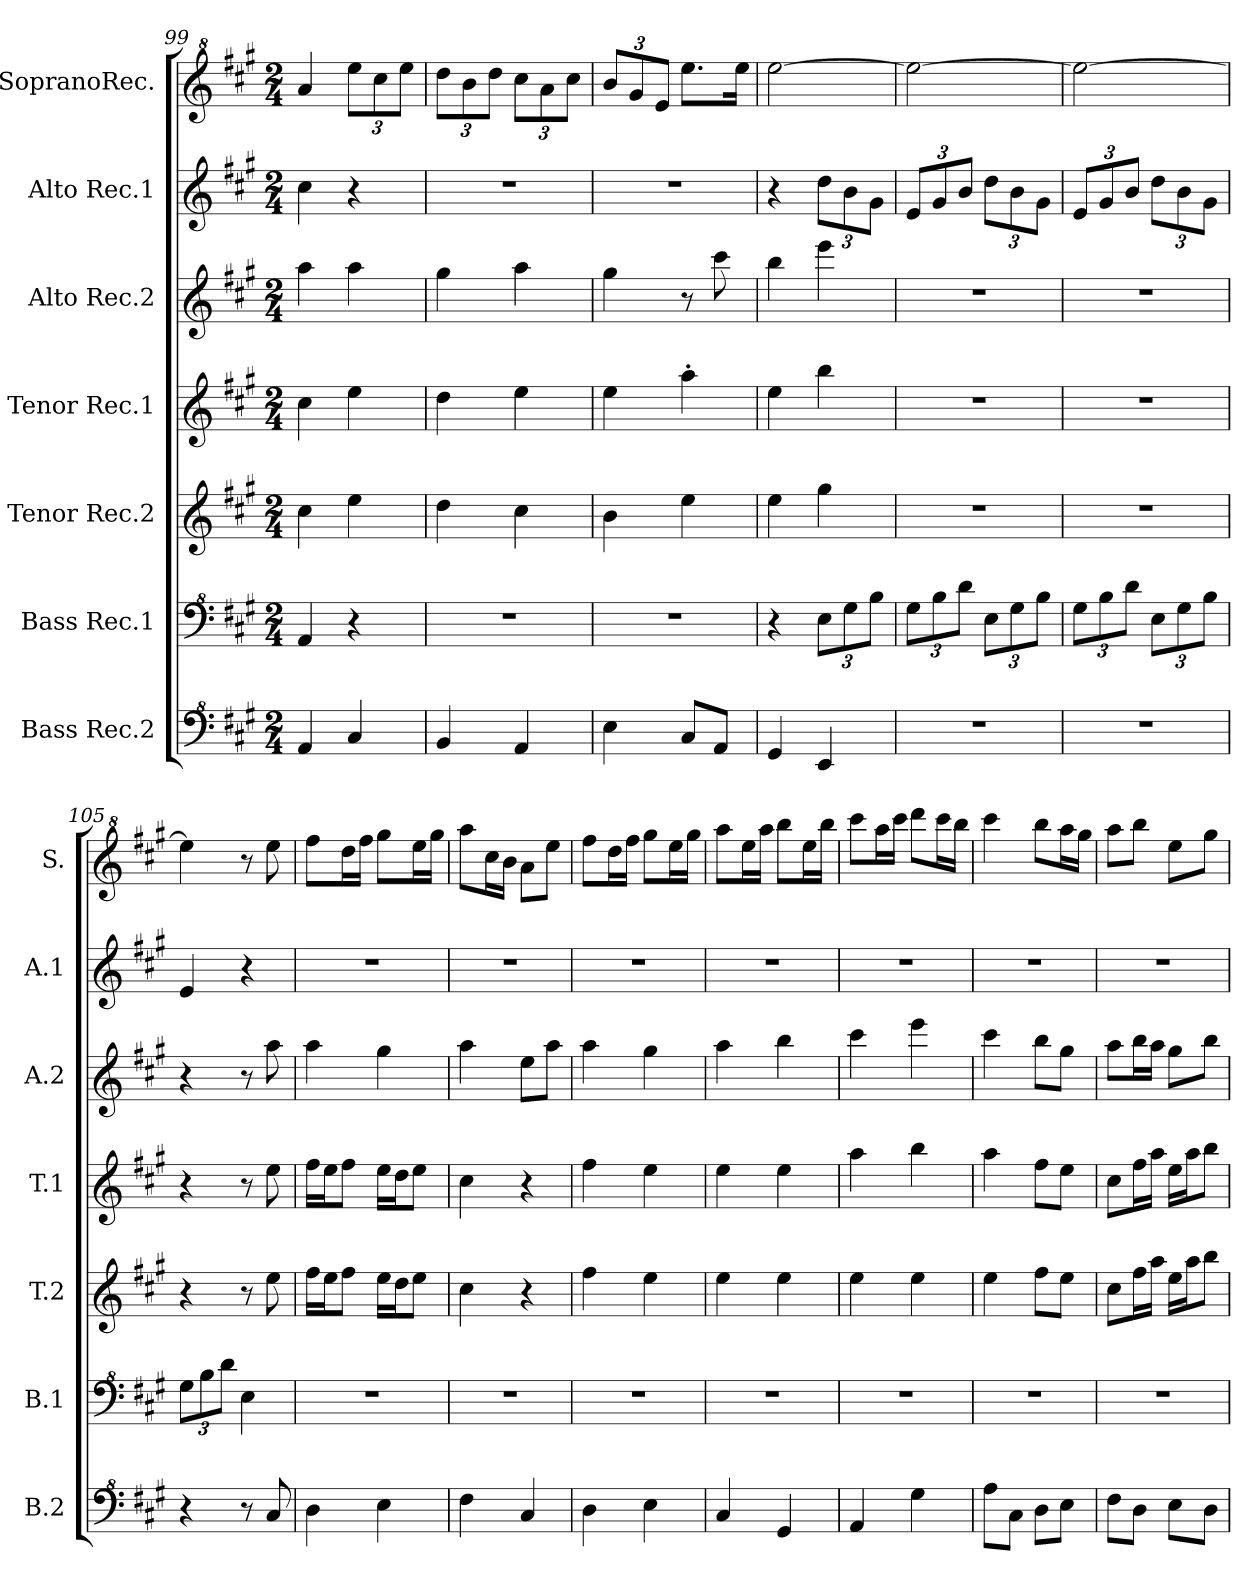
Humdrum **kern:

**kern	**kern	**kern	**kern	**kern	**kern	**kern
*part7	*part6	*part5	*part4	*part3	*part2	*part1
*staff7	*staff6	*staff5	*staff4	*staff3	*staff2	*staff1
*I"Bass Rec.2	*I"Bass Rec.1	*I"Tenor Rec.2	*I"Tenor Rec.1	*I"Alto Rec.2	*I"Alto Rec.1	*I"SopranoRec.
*I'B.2	*I'B.1	*I'T.2	*I'T.1	*I'A.2	*I'A.1	*I'S.
*clefF^4	*clefF^4	*clefG2	*clefG2	*clefG2	*clefG2	*clefG^2
*k[f#c#g#]	*k[f#c#g#]	*k[f#c#g#]	*k[f#c#g#]	*k[f#c#g#]	*k[f#c#g#]	*k[f#c#g#]
*M2/4	*M2/4	*M2/4	*M2/4	*M2/4	*M2/4	*M2/4
=99	=99	=99	=99	=99	=99	=99
4A/	4A/	4cc#\	4cc#\	4aa\	4cc#\	4aa/
*	*	*	*	*	*	*Xbrackettup
4c#/	4r	4ee\	4ee\	4aa\	4r	12eee\L
.	.	.	.	.	.	12ccc#\
.	.	.	.	.	.	12eee\J
=100	=100	=100	=100	=100	=100	=100
4B/	2r	4dd\	4dd\	4gg#\	2r	12ddd\L
.	.	.	.	.	.	12bb\
.	.	.	.	.	.	12ddd\J
4A/	.	4cc#\	4ee\	4aa\	.	12ccc#\L
.	.	.	.	.	.	12aa\
.	.	.	.	.	.	12ccc#\J
=101	=101	=101	=101	=101	=101	=101
4e\	2r	4b\	4ee\	4gg#\	2r	12bb/L
.	.	.	.	.	.	12gg#/
.	.	.	.	.	.	12ee/J
8c#/L	.	4ee\	4aa'\	8r	.	8.eee\L
8A/J	.	.	.	8ccc#\	.	.
.	.	.	.	.	.	16eee\Jk
!!LO:PB:g=z
=102	=102	=102	=102	=102	=102	=102
4G#/	4r	4ee\	4ee\	4bb\	4r	[2eee\
*	*Xbrackettup	*	*	*	*Xbrackettup	*
4E/	12e\L	4gg#\	4bb\	4eee\	12dd\L	.
.	12g#\	.	.	.	12b\	.
.	12b\J	.	.	.	12g#\J	.
=103	=103	=103	=103	=103	=103	=103
2r	12g#\L	2r	2r	2r	12e/L	2eee\_
.	12b\	.	.	.	12g#/	.
.	12dd\J	.	.	.	12b/J	.
.	12e\L	.	.	.	12dd\L	.
.	12g#\	.	.	.	12b\	.
.	12b\J	.	.	.	12g#\J	.
=104	=104	=104	=104	=104	=104	=104
2r	12g#\L	2r	2r	2r	12e/L	2eee\_
.	12b\	.	.	.	12g#/	.
.	12dd\J	.	.	.	12b/J	.
.	12e\L	.	.	.	12dd\L	.
.	12g#\	.	.	.	12b\	.
.	12b\J	.	.	.	12g#\J	.
=105	=105	=105	=105	=105	=105	=105
4r	12g#\L	4r	4r	4r	4e/	4eee\]
.	12b\	.	.	.	.	.
.	12dd\J	.	.	.	.	.
8r	4e\	8r	8r	8r	4r	8r
8c#/	.	8ee\	8ee\	8aa\	.	8eee\
=106	=106	=106	=106	=106	=106	=106
4d\	2r	16ff#\LL	16ff#\LL	4aa\	2r	8fff#\L
.	.	16ee\J	16ee\J	.	.	.
.	.	8ff#\J	8ff#\J	.	.	16ddd\L
.	.	.	.	.	.	16fff#\JJ
4e\	.	16ee\LL	16ee\LL	4gg#\	.	8ggg#\L
.	.	16dd\J	16dd\J	.	.	.
.	.	8ee\J	8ee\J	.	.	16eee\L
.	.	.	.	.	.	16ggg#\JJ
=107	=107	=107	=107	=107	=107	=107
4f#\	2r	4cc#\	4cc#\	4aa\	2r	8aaa\L
.	.	.	.	.	.	16ccc#\L
.	.	.	.	.	.	16bb\JJ
4c#/	.	4r	4r	8ee\L	.	8aa\L
.	.	.	.	8aa\J	.	8eee\J
=108	=108	=108	=108	=108	=108	=108
4d\	2r	4ff#\	4ff#\	4aa\	2r	8fff#\L
.	.	.	.	.	.	16ddd\L
.	.	.	.	.	.	16fff#\JJ
4e\	.	4ee\	4ee\	4gg#\	.	8ggg#\L
.	.	.	.	.	.	16eee\L
.	.	.	.	.	.	16ggg#\JJ
=109	=109	=109	=109	=109	=109	=109
4c#/	2r	4ee\	4ee\	4aa\	2r	8aaa\L
.	.	.	.	.	.	16eee\L
.	.	.	.	.	.	16aaa\JJ
4G#/	.	4ee\	4ee\	4bb\	.	8bbb\L
.	.	.	.	.	.	16eee\L
.	.	.	.	.	.	16bbb\JJ
=110	=110	=110	=110	=110	=110	=110
4A/	2r	4ee\	4aa\	4ccc#\	2r	8cccc#\L
.	.	.	.	.	.	16aaa\L
.	.	.	.	.	.	16cccc#\JJ
4g#\	.	4ee\	4bb\	4eee\	.	8dddd\L
.	.	.	.	.	.	16cccc#\L
.	.	.	.	.	.	16bbb\JJ
=111	=111	=111	=111	=111	=111	=111
8a\L	2r	4ee\	4aa\	4ccc#\	2r	4cccc#\
8c#\J	.	.	.	.	.	.
8d\L	.	8ff#\L	8ff#\L	8bb\L	.	8bbb\L
8e\J	.	8ee\J	8ee\J	8gg#\J	.	16aaa\L
.	.	.	.	.	.	16ggg#\JJ
=112	=112	=112	=112	=112	=112	=112
8f#\L	2r	8cc#\L	8cc#\L	8aa\L	2r	8aaa\L
8d\J	.	16ff#\L	16ff#\L	16bb\L	.	8bbb\J
.	.	16aa\JJ	16aa\JJ	16aa\JJ	.	.
8e\L	.	16ee\LL	16ee\LL	8gg#\L	.	8eee\L
.	.	16aa\J	16aa\J	.	.	.
8d\J	.	8bb\J	8bb\J	8bb\J	.	8ggg#\J
=	=	=	=	=	=	=
*-	*-	*-	*-	*-	*-	*-
